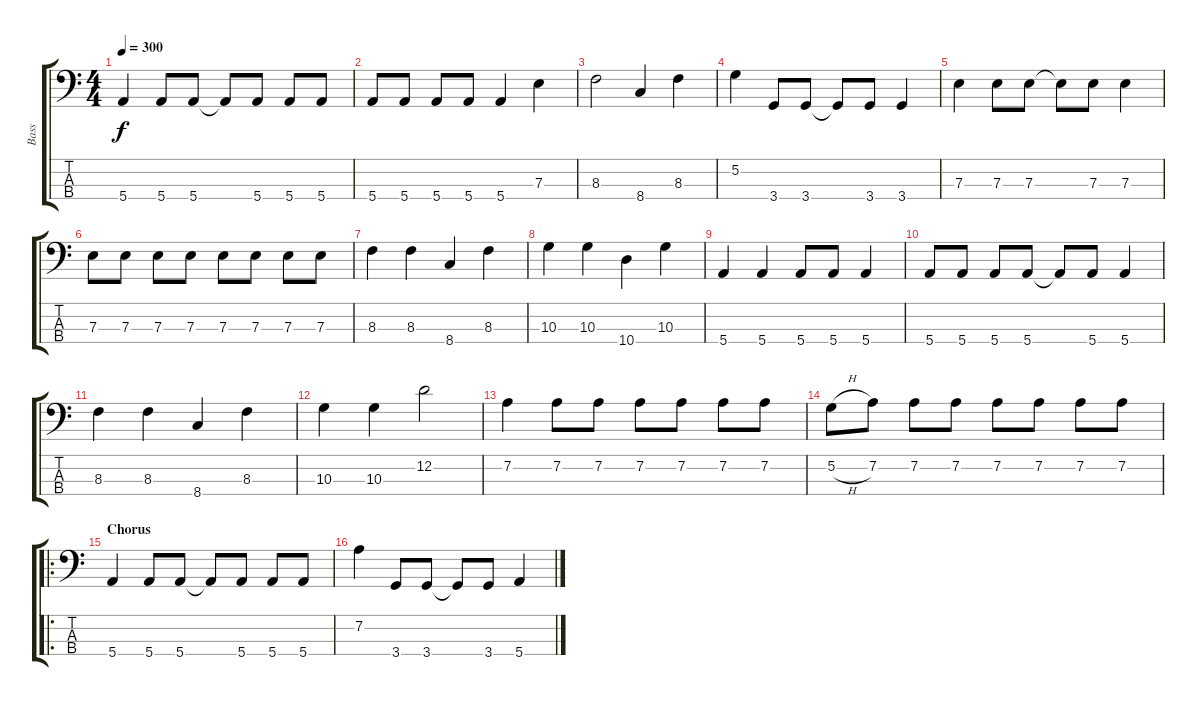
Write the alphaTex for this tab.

\track ("Bass" "Bass") {instrument electricbassfinger}
\staff {score tabs}
\tuning (G2 D2 A1 E1) {hide}
\ts (4 4)
\tempo 300
\clef f4
\ks c
5.4.4{dy f} 5.4.8 5.4.8 5.4{t}.8 5.4.8 5.4.8 5.4.8 |
5.4.8 5.4.8 5.4.8 5.4.8 5.4.4 7.3.4 |
8.3.2 8.4.4 8.3.4 |
5.2.4 3.4.8 3.4.8 3.4{t}.8 3.4.8 3.4.4 |
7.3.4 7.3.8 7.3.8 7.3{t}.8 7.3.8 7.3.4 |
7.3.8 7.3.8 7.3.8 7.3.8 7.3.8 7.3.8 7.3.8 7.3.8 |
8.3.4 8.3.4 8.4.4 8.3.4 |
10.3.4 10.3.4 10.4.4 10.3.4 |
5.4.4 5.4.4 5.4.8 5.4.8 5.4.4 |
5.4.8 5.4.8 5.4.8 5.4.8 5.4{t}.8 5.4.8 5.4.4 |
8.3.4 8.3.4 8.4.4 8.3.4 |
10.3.4 10.3.4 12.2.2 |
7.2.4 7.2.8 7.2.8 7.2.8 7.2.8 7.2.8 7.2.8 |
5.2{h}.8 7.2.8 7.2.8 7.2.8 7.2.8 7.2.8 7.2.8 7.2.8 |
\ro
\section ("" "Chorus")
5.4.4 5.4.8 5.4.8 5.4{t}.8 5.4.8 5.4.8 5.4.8 |
7.2.4 3.4.8 3.4.8 3.4{t}.8 3.4.8 5.4.4
